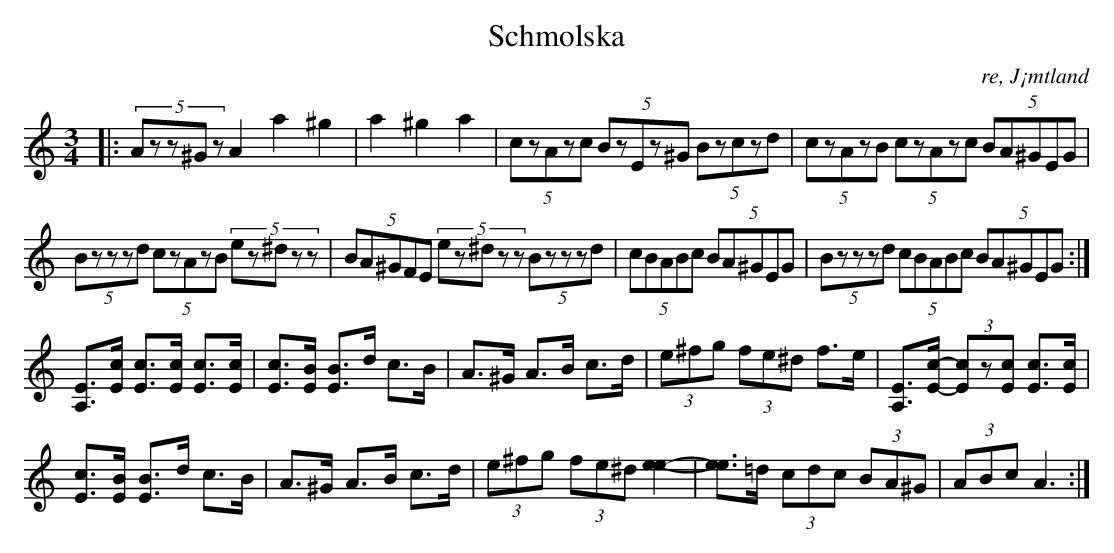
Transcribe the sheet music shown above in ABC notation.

X:1
T:Schmolska
O: re, J¡mtland
M:3/4
L:1/8
K:Am
|: (5:2Azz^Gz A2 a2 ^g2|a2 ^g2 a2|  (5:2czAzc (5:2BzEz^G (5:2Bzczd|  (5:2czAzB (5:2czAzc (5:2BA^GEG|
 (5:2Bzzzd (5:2czAzB (5:2ez^dzz|  (5:2BA^GFE (5:2ez^dzz (5:2Bzzzd|  (5:2cBABc (5:2BA^GEG | (5:2Bzzzd (5:2cBABc (5:2BA^GEG  :|
[EA,]>[cE] [cE]>[cE] [cE]>[cE] | [cE]>[BE] [BE]>d c>B | A>^G A>B c>d | (3e^fg (3fe^d f>e | [EA,]>[c-E-] (3[cE]z[cE] [cE]>[cE] |
[cE]>[BE] [BE]>d c>B | A>^G A>B c>d | (3e^fg (3fe^d [e2-e2-] | [ee]>=d (3cdc (3BA^G | (3ABc A3 :|]
